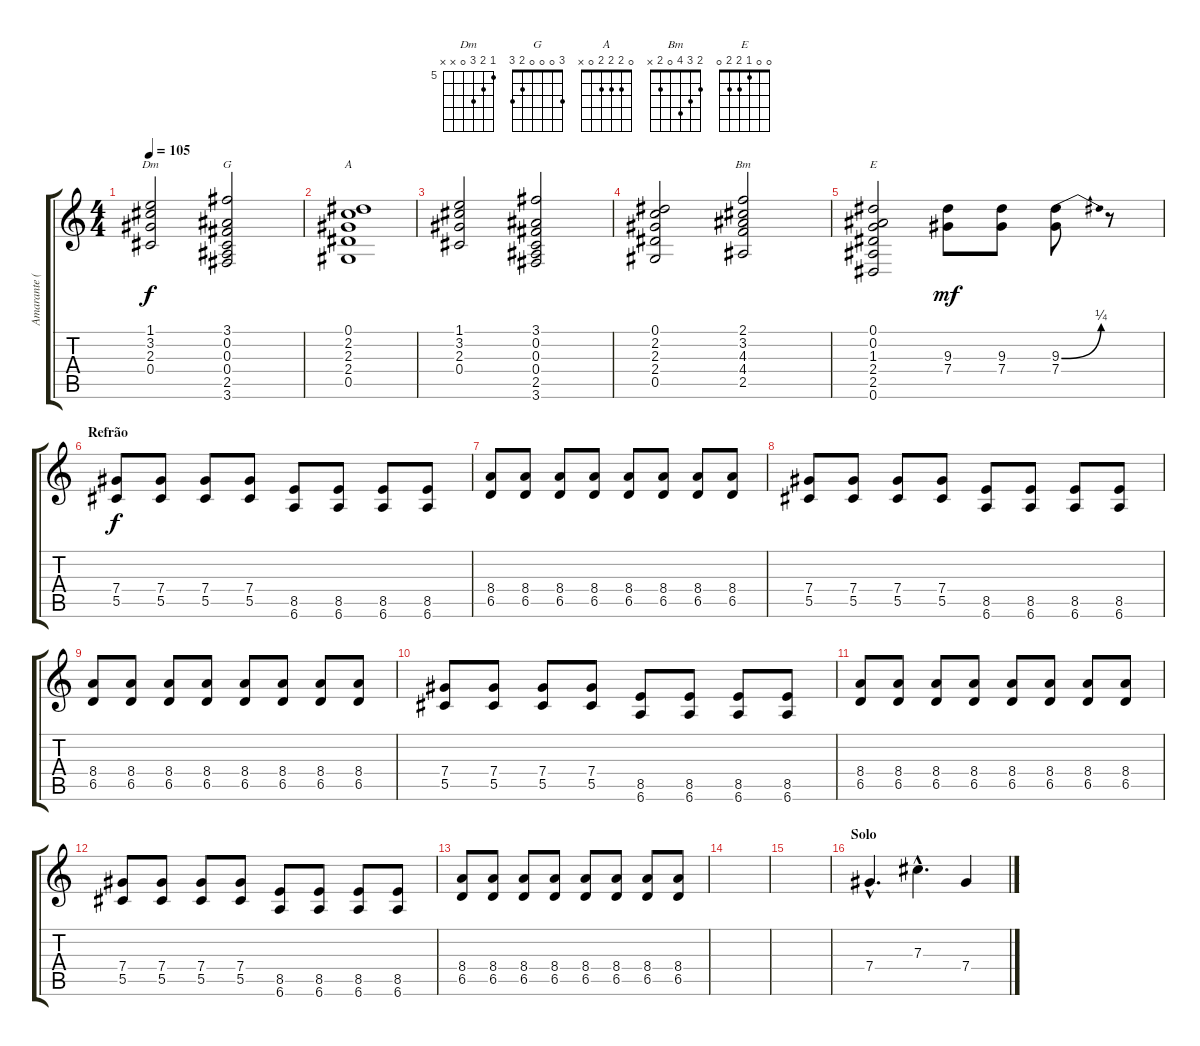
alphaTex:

\track ("Amarante (Guitar)" "Amarante (") {instrument electricguitarjazz}
\staff {score tabs}
\tuning (Eb4 Bb3 Gb3 Db3 Ab2 Eb2) {hide}
\chord ("Dm" 5 6 7 0 x x) {firstfret 5}
\chord ("G" 3 0 0 0 2 3)
\chord ("A" 0 2 2 2 0 x)
\chord ("Bm" 2 3 4 0 2 x)
\chord ("E" 0 0 1 2 2 0)
\ts (4 4)
\tempo 105
\clef g2
\ks c
(1.1 3.2 2.3 0.4).2{ch "Dm" dy f} (3.1 0.2 0.3 0.4 2.5 3.6).2{ch "G"} |
(0.1 2.2 2.3 2.4 0.5).1{ch "A"} |
(1.1 3.2 2.3 0.4).2 (3.1 0.2 0.3 0.4 2.5 3.6).2 |
(0.1 2.2 2.3 2.4 0.5).2 (2.1 3.2 4.3 4.4 2.5).2{ch "Bm"} |
(0.1 0.2 1.3 2.4 2.5 0.6).2{ch "E"} (9.3 7.4).8{dy mf} (9.3 7.4).8 (9.3{be (bend 0 0 60 1)} 7.4).8 r.8 |
\section ("" "Refrão")
(7.4 5.5).8{dy f instrument distortionguitar} (7.4 5.5).8 (7.4 5.5).8 (7.4 5.5).8 (8.5 6.6).8 (8.5 6.6).8 (8.5 6.6).8 (8.5 6.6).8 |
(8.4 6.5).8 (8.4 6.5).8 (8.4 6.5).8 (8.4 6.5).8 (8.4 6.5).8 (8.4 6.5).8 (8.4 6.5).8 (8.4 6.5).8 |
(7.4 5.5).8{instrument distortionguitar} (7.4 5.5).8 (7.4 5.5).8 (7.4 5.5).8 (8.5 6.6).8 (8.5 6.6).8 (8.5 6.6).8 (8.5 6.6).8 |
(8.4 6.5).8 (8.4 6.5).8 (8.4 6.5).8 (8.4 6.5).8 (8.4 6.5).8 (8.4 6.5).8 (8.4 6.5).8 (8.4 6.5).8 |
(7.4 5.5).8{instrument distortionguitar} (7.4 5.5).8 (7.4 5.5).8 (7.4 5.5).8 (8.5 6.6).8 (8.5 6.6).8 (8.5 6.6).8 (8.5 6.6).8 |
(8.4 6.5).8 (8.4 6.5).8 (8.4 6.5).8 (8.4 6.5).8 (8.4 6.5).8 (8.4 6.5).8 (8.4 6.5).8 (8.4 6.5).8 |
(7.4 5.5).8{instrument distortionguitar} (7.4 5.5).8 (7.4 5.5).8 (7.4 5.5).8 (8.5 6.6).8 (8.5 6.6).8 (8.5 6.6).8 (8.5 6.6).8 |
(8.4 6.5).8 (8.4 6.5).8 (8.4 6.5).8 (8.4 6.5).8 (8.4 6.5).8 (8.4 6.5).8 (8.4 6.5).8 (8.4 6.5).8 |
|
|
\section ("" "Solo")
7.4{hac}.4{d} 7.3{hac}.4{d} 7.4.4
